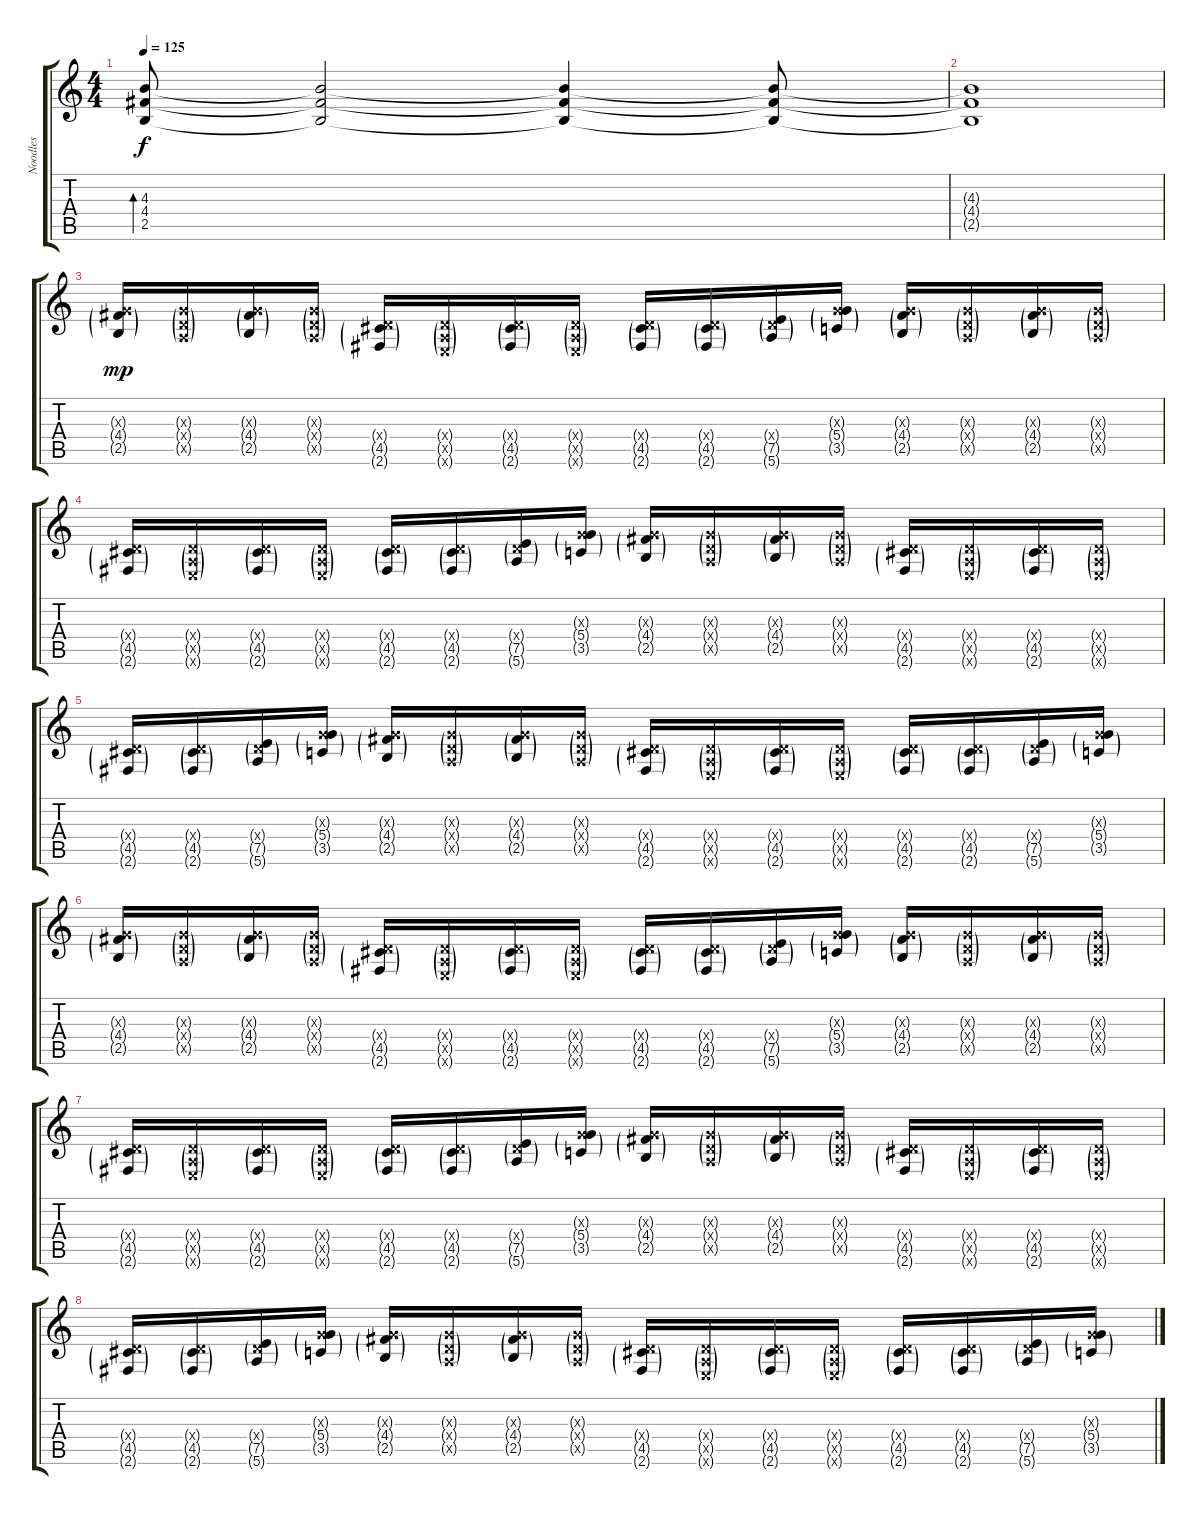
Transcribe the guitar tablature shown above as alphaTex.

\track ("Noodles" "Noodles") {instrument overdrivenguitar}
\staff {score tabs}
\tuning (E4 B3 G3 D3 A2 E2) {hide}
\ts (4 4)
\tempo 125
\clef g2
\ks c
(4.3 4.4 2.5).8{bd 60 dy f} (4.3{t} 4.4{t} 2.5{t}).2 (4.3{t} 4.4{t} 2.5{t}).4 (4.3{t} 4.4{t} 2.5{t}).8 |
(4.3{t} 4.4{t} 2.5{t}).1 |
(0.3{g x} 4.4{g} 2.5{g}).16{dy mp instrument electricguitarmuted} (0.3{g x} 0.4{g x} 0.5{g x}).16 (0.3{g x} 4.4{g} 2.5{g}).16 (0.3{g x} 0.4{g x} 0.5{g x}).16 (0.4{g x} 4.5{g} 2.6{g}).16 (0.4{g x} 0.5{g x} 0.6{g x}).16 (0.4{g x} 4.5{g} 2.6{g}).16 (0.4{g x} 0.5{g x} 0.6{g x}).16 (0.4{g x} 4.5{g} 2.6{g}).16 (0.4{g x} 4.5{g} 2.6{g}).16 (0.4{g x} 7.5{g} 5.6{g}).16 (0.3{g x} 5.4{g} 3.5{g}).16 (0.3{g x} 4.4{g} 2.5{g}).16 (0.3{g x} 0.4{g x} 0.5{g x}).16 (0.3{g x} 4.4{g} 2.5{g}).16 (0.3{g x} 0.4{g x} 0.5{g x}).16 |
(0.4{g x} 4.5{g} 2.6{g}).16 (0.4{g x} 0.5{g x} 0.6{g x}).16 (0.4{g x} 4.5{g} 2.6{g}).16 (0.4{g x} 0.5{g x} 0.6{g x}).16 (0.4{g x} 4.5{g} 2.6{g}).16 (0.4{g x} 4.5{g} 2.6{g}).16 (0.4{g x} 7.5{g} 5.6{g}).16 (0.3{g x} 5.4{g} 3.5{g}).16 (0.3{g x} 4.4{g} 2.5{g}).16 (0.3{g x} 0.4{g x} 0.5{g x}).16 (0.3{g x} 4.4{g} 2.5{g}).16 (0.3{g x} 0.4{g x} 0.5{g x}).16 (0.4{g x} 4.5{g} 2.6{g}).16 (0.4{g x} 0.5{g x} 0.6{g x}).16 (0.4{g x} 4.5{g} 2.6{g}).16 (0.4{g x} 0.5{g x} 0.6{g x}).16 |
(0.4{g x} 4.5{g} 2.6{g}).16 (0.4{g x} 4.5{g} 2.6{g}).16 (0.4{g x} 7.5{g} 5.6{g}).16 (0.3{g x} 5.4{g} 3.5{g}).16 (0.3{g x} 4.4{g} 2.5{g}).16 (0.3{g x} 0.4{g x} 0.5{g x}).16 (0.3{g x} 4.4{g} 2.5{g}).16 (0.3{g x} 0.4{g x} 0.5{g x}).16 (0.4{g x} 4.5{g} 2.6{g}).16 (0.4{g x} 0.5{g x} 0.6{g x}).16 (0.4{g x} 4.5{g} 2.6{g}).16 (0.4{g x} 0.5{g x} 0.6{g x}).16 (0.4{g x} 4.5{g} 2.6{g}).16 (0.4{g x} 4.5{g} 2.6{g}).16 (0.4{g x} 7.5{g} 5.6{g}).16 (0.3{g x} 5.4{g} 3.5{g}).16 |
(0.3{g x} 4.4{g} 2.5{g}).16 (0.3{g x} 0.4{g x} 0.5{g x}).16 (0.3{g x} 4.4{g} 2.5{g}).16 (0.3{g x} 0.4{g x} 0.5{g x}).16 (0.4{g x} 4.5{g} 2.6{g}).16 (0.4{g x} 0.5{g x} 0.6{g x}).16 (0.4{g x} 4.5{g} 2.6{g}).16 (0.4{g x} 0.5{g x} 0.6{g x}).16 (0.4{g x} 4.5{g} 2.6{g}).16 (0.4{g x} 4.5{g} 2.6{g}).16 (0.4{g x} 7.5{g} 5.6{g}).16 (0.3{g x} 5.4{g} 3.5{g}).16 (0.3{g x} 4.4{g} 2.5{g}).16 (0.3{g x} 0.4{g x} 0.5{g x}).16 (0.3{g x} 4.4{g} 2.5{g}).16 (0.3{g x} 0.4{g x} 0.5{g x}).16 |
(0.4{g x} 4.5{g} 2.6{g}).16 (0.4{g x} 0.5{g x} 0.6{g x}).16 (0.4{g x} 4.5{g} 2.6{g}).16 (0.4{g x} 0.5{g x} 0.6{g x}).16 (0.4{g x} 4.5{g} 2.6{g}).16 (0.4{g x} 4.5{g} 2.6{g}).16 (0.4{g x} 7.5{g} 5.6{g}).16 (0.3{g x} 5.4{g} 3.5{g}).16 (0.3{g x} 4.4{g} 2.5{g}).16 (0.3{g x} 0.4{g x} 0.5{g x}).16 (0.3{g x} 4.4{g} 2.5{g}).16 (0.3{g x} 0.4{g x} 0.5{g x}).16 (0.4{g x} 4.5{g} 2.6{g}).16 (0.4{g x} 0.5{g x} 0.6{g x}).16 (0.4{g x} 4.5{g} 2.6{g}).16 (0.4{g x} 0.5{g x} 0.6{g x}).16 |
(0.4{g x} 4.5{g} 2.6{g}).16 (0.4{g x} 4.5{g} 2.6{g}).16 (0.4{g x} 7.5{g} 5.6{g}).16 (0.3{g x} 5.4{g} 3.5{g}).16 (0.3{g x} 4.4{g} 2.5{g}).16 (0.3{g x} 0.4{g x} 0.5{g x}).16 (0.3{g x} 4.4{g} 2.5{g}).16 (0.3{g x} 0.4{g x} 0.5{g x}).16 (0.4{g x} 4.5{g} 2.6{g}).16 (0.4{g x} 0.5{g x} 0.6{g x}).16 (0.4{g x} 4.5{g} 2.6{g}).16 (0.4{g x} 0.5{g x} 0.6{g x}).16 (0.4{g x} 4.5{g} 2.6{g}).16 (0.4{g x} 4.5{g} 2.6{g}).16 (0.4{g x} 7.5{g} 5.6{g}).16 (0.3{g x} 5.4{g} 3.5{g}).16
